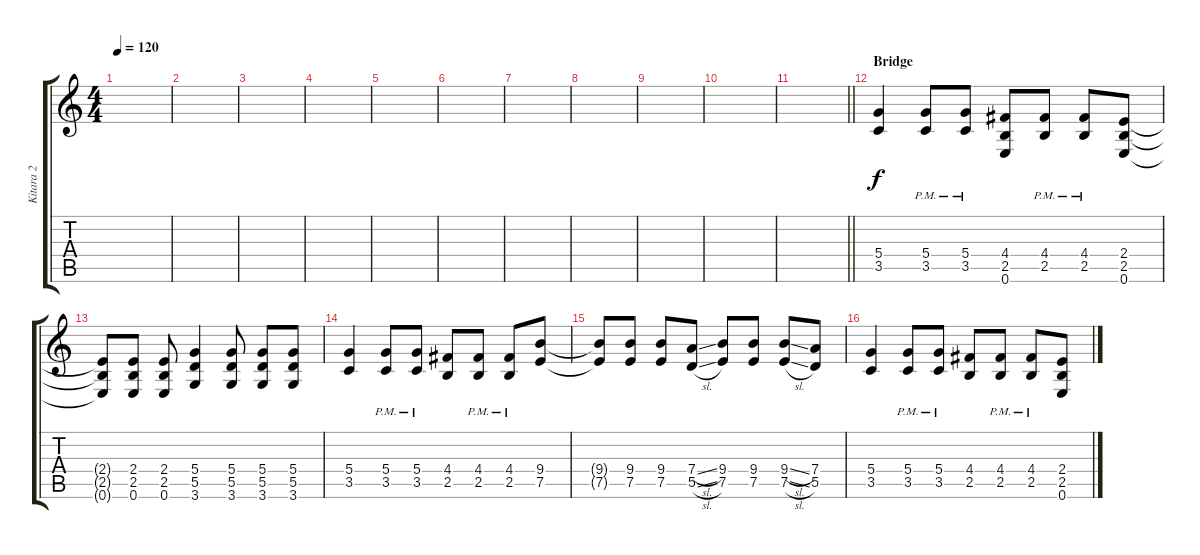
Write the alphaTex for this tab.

\track ("Kitara 2" "Kitara 2") {instrument overdrivenguitar}
\staff {score tabs}
\tuning (E4 B3 G3 D3 A2 E2) {hide}
\ts (4 4)
\tempo 120
\clef g2
\ks c
|
|
|
|
|
|
|
|
|
|
\barLineRight lightlight
|
\section ("" "Bridge")
(5.4 3.5).4{dy f} (5.4{pm} 3.5{pm}).8 (5.4{pm} 3.5{pm}).8 (4.4 2.5 0.6).8 (4.4{pm} 2.5{pm}).8 (4.4{pm} 2.5{pm}).8 (2.4 2.5 0.6).8 |
(2.4{t} 2.5{t} 0.6{t}).8 (2.4 2.5 0.6).8 (2.4 2.5 0.6).8 (5.4 5.5 3.6).4 (5.4 5.5 3.6).8 (5.4 5.5 3.6).8 (5.4 5.5 3.6).8 |
(5.4 3.5).4 (5.4{pm} 3.5{pm}).8 (5.4{pm} 3.5{pm}).8 (4.4 2.5).8 (4.4{pm} 2.5{pm}).8 (4.4{pm} 2.5{pm}).8 (9.4 7.5).8 |
(9.4{t} 7.5{t}).8 (9.4 7.5).8 (9.4 7.5).8 (7.4{sl} 5.5{sl}).8 (9.4 7.5).8 (9.4 7.5).8 (9.4{sl} 7.5{sl}).8 (7.4 5.5).8 |
(5.4 3.5).4 (5.4{pm} 3.5{pm}).8 (5.4{pm} 3.5{pm}).8 (4.4 2.5).8 (4.4{pm} 2.5{pm}).8 (4.4{pm} 2.5{pm}).8 (2.4 2.5 0.6).8
